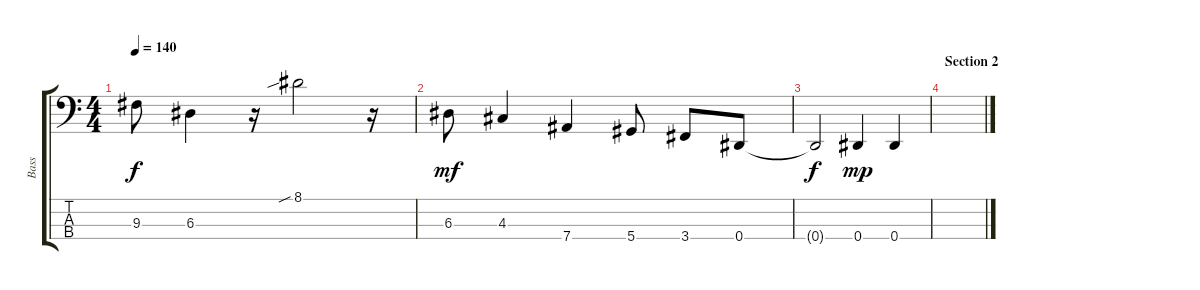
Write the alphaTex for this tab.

\track ("Bass" "Bass") {instrument synthbass1}
\staff {score tabs}
\tuning (G2 D2 A1 Eb1) {hide}
\ts (4 4)
\tempo 140
\clef f4
\ks c
9.3{t}.8{dy f} 6.3.4 r.16 8.1{sib}.2 r.16 |
6.3.8{dy mf} 4.3.4 7.4.4 5.4.8 3.4.8 0.4.8 |
0.4{t}.2{dy f} 0.4.4{dy mp} 0.4.4 |
\section ("" "Section 2")
